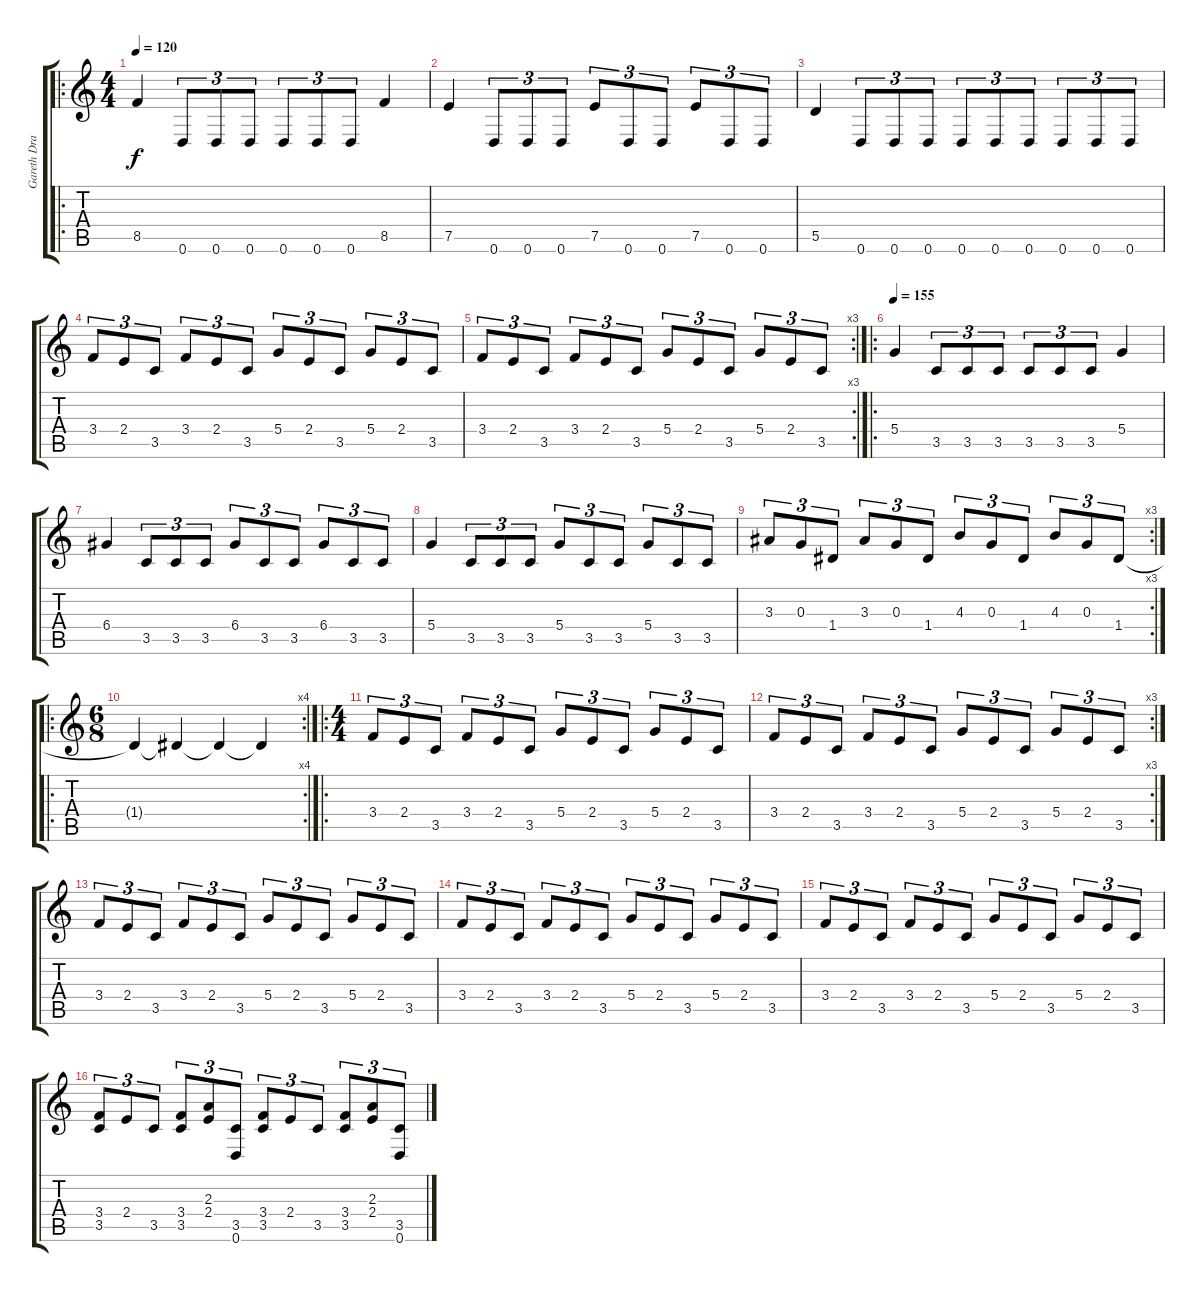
\track ("Gareth Drawbridge RHYTHM" "Gareth Dra") {instrument distortionguitar}
\staff {score tabs}
\tuning (E4 B3 G3 D3 A2 D2) {hide}
\ro
\ts (4 4)
\tempo 120
\tempo 150
\tempo 140
\tempo 120
\clef g2
\ks c
8.5.4{dy f instrument distortionguitar} 0.6.8{tu (3 2)} 0.6.8{tu (3 2)} 0.6.8{tu (3 2)} 0.6.8{tu (3 2)} 0.6.8{tu (3 2)} 0.6.8{tu (3 2)} 8.5.4 |
7.5.4 0.6.8{tu (3 2)} 0.6.8{tu (3 2)} 0.6.8{tu (3 2)} 7.5.8{tu (3 2)} 0.6.8{tu (3 2)} 0.6.8{tu (3 2)} 7.5.8{tu (3 2)} 0.6.8{tu (3 2)} 0.6.8{tu (3 2)} |
5.5.4 0.6.8{tu (3 2)} 0.6.8{tu (3 2)} 0.6.8{tu (3 2)} 0.6.8{tu (3 2)} 0.6.8{tu (3 2)} 0.6.8{tu (3 2)} 0.6.8{tu (3 2)} 0.6.8{tu (3 2)} 0.6.8{tu (3 2)} |
3.4.8{tu (3 2)} 2.4.8{tu (3 2)} 3.5.8{tu (3 2)} 3.4.8{tu (3 2)} 2.4.8{tu (3 2)} 3.5.8{tu (3 2)} 5.4.8{tu (3 2)} 2.4.8{tu (3 2)} 3.5.8{tu (3 2)} 5.4.8{tu (3 2)} 2.4.8{tu (3 2)} 3.5.8{tu (3 2)} |
\rc 3
3.4.8{tu (3 2)} 2.4.8{tu (3 2)} 3.5.8{tu (3 2)} 3.4.8{tu (3 2)} 2.4.8{tu (3 2)} 3.5.8{tu (3 2)} 5.4.8{tu (3 2)} 2.4.8{tu (3 2)} 3.5.8{tu (3 2)} 5.4.8{tu (3 2)} 2.4.8{tu (3 2)} 3.5.8{tu (3 2)} |
\ro
\tempo 155
5.4.4 3.5.8{tu (3 2)} 3.5.8{tu (3 2)} 3.5.8{tu (3 2)} 3.5.8{tu (3 2)} 3.5.8{tu (3 2)} 3.5.8{tu (3 2)} 5.4.4 |
6.4.4 3.5.8{tu (3 2)} 3.5.8{tu (3 2)} 3.5.8{tu (3 2)} 6.4.8{tu (3 2)} 3.5.8{tu (3 2)} 3.5.8{tu (3 2)} 6.4.8{tu (3 2)} 3.5.8{tu (3 2)} 3.5.8{tu (3 2)} |
5.4.4 3.5.8{tu (3 2)} 3.5.8{tu (3 2)} 3.5.8{tu (3 2)} 5.4.8{tu (3 2)} 3.5.8{tu (3 2)} 3.5.8{tu (3 2)} 5.4.8{tu (3 2)} 3.5.8{tu (3 2)} 3.5.8{tu (3 2)} |
\rc 3
3.3.8{tu (3 2)} 0.3.8{tu (3 2)} 1.4.8{tu (3 2)} 3.3.8{tu (3 2)} 0.3.8{tu (3 2)} 1.4.8{tu (3 2)} 4.3.8{tu (3 2)} 0.3.8{tu (3 2)} 1.4.8{tu (3 2)} 4.3.8{tu (3 2)} 0.3.8{tu (3 2)} 1.4.8{tu (3 2)} |
\ro
\rc 4
\ts (6 8)
1.4{t}.4 1.4{t}.4 1.4{t}.4 1.4{t}.4 |
\ro
\ts (4 4)
3.4.8{tu (3 2)} 2.4.8{tu (3 2)} 3.5.8{tu (3 2)} 3.4.8{tu (3 2)} 2.4.8{tu (3 2)} 3.5.8{tu (3 2)} 5.4.8{tu (3 2)} 2.4.8{tu (3 2)} 3.5.8{tu (3 2)} 5.4.8{tu (3 2)} 2.4.8{tu (3 2)} 3.5.8{tu (3 2)} |
\rc 3
3.4.8{tu (3 2)} 2.4.8{tu (3 2)} 3.5.8{tu (3 2)} 3.4.8{tu (3 2)} 2.4.8{tu (3 2)} 3.5.8{tu (3 2)} 5.4.8{tu (3 2)} 2.4.8{tu (3 2)} 3.5.8{tu (3 2)} 5.4.8{tu (3 2)} 2.4.8{tu (3 2)} 3.5.8{tu (3 2)} |
3.4.8{tu (3 2)} 2.4.8{tu (3 2)} 3.5.8{tu (3 2)} 3.4.8{tu (3 2)} 2.4.8{tu (3 2)} 3.5.8{tu (3 2)} 5.4.8{tu (3 2)} 2.4.8{tu (3 2)} 3.5.8{tu (3 2)} 5.4.8{tu (3 2)} 2.4.8{tu (3 2)} 3.5.8{tu (3 2)} |
3.4.8{tu (3 2)} 2.4.8{tu (3 2)} 3.5.8{tu (3 2)} 3.4.8{tu (3 2)} 2.4.8{tu (3 2)} 3.5.8{tu (3 2)} 5.4.8{tu (3 2)} 2.4.8{tu (3 2)} 3.5.8{tu (3 2)} 5.4.8{tu (3 2)} 2.4.8{tu (3 2)} 3.5.8{tu (3 2)} |
3.4.8{tu (3 2)} 2.4.8{tu (3 2)} 3.5.8{tu (3 2)} 3.4.8{tu (3 2)} 2.4.8{tu (3 2)} 3.5.8{tu (3 2)} 5.4.8{tu (3 2)} 2.4.8{tu (3 2)} 3.5.8{tu (3 2)} 5.4.8{tu (3 2)} 2.4.8{tu (3 2)} 3.5.8{tu (3 2)} |
(3.4 3.5).8{tu (3 2)} 2.4.8{tu (3 2)} 3.5.8{tu (3 2)} (3.4 3.5).8{tu (3 2)} (2.3 2.4).8{tu (3 2)} (3.5 0.6).8{tu (3 2)} (3.4 3.5).8{tu (3 2)} 2.4.8{tu (3 2)} 3.5.8{tu (3 2)} (3.4 3.5).8{tu (3 2)} (2.3 2.4).8{tu (3 2)} (3.5 0.6).8{tu (3 2)}
